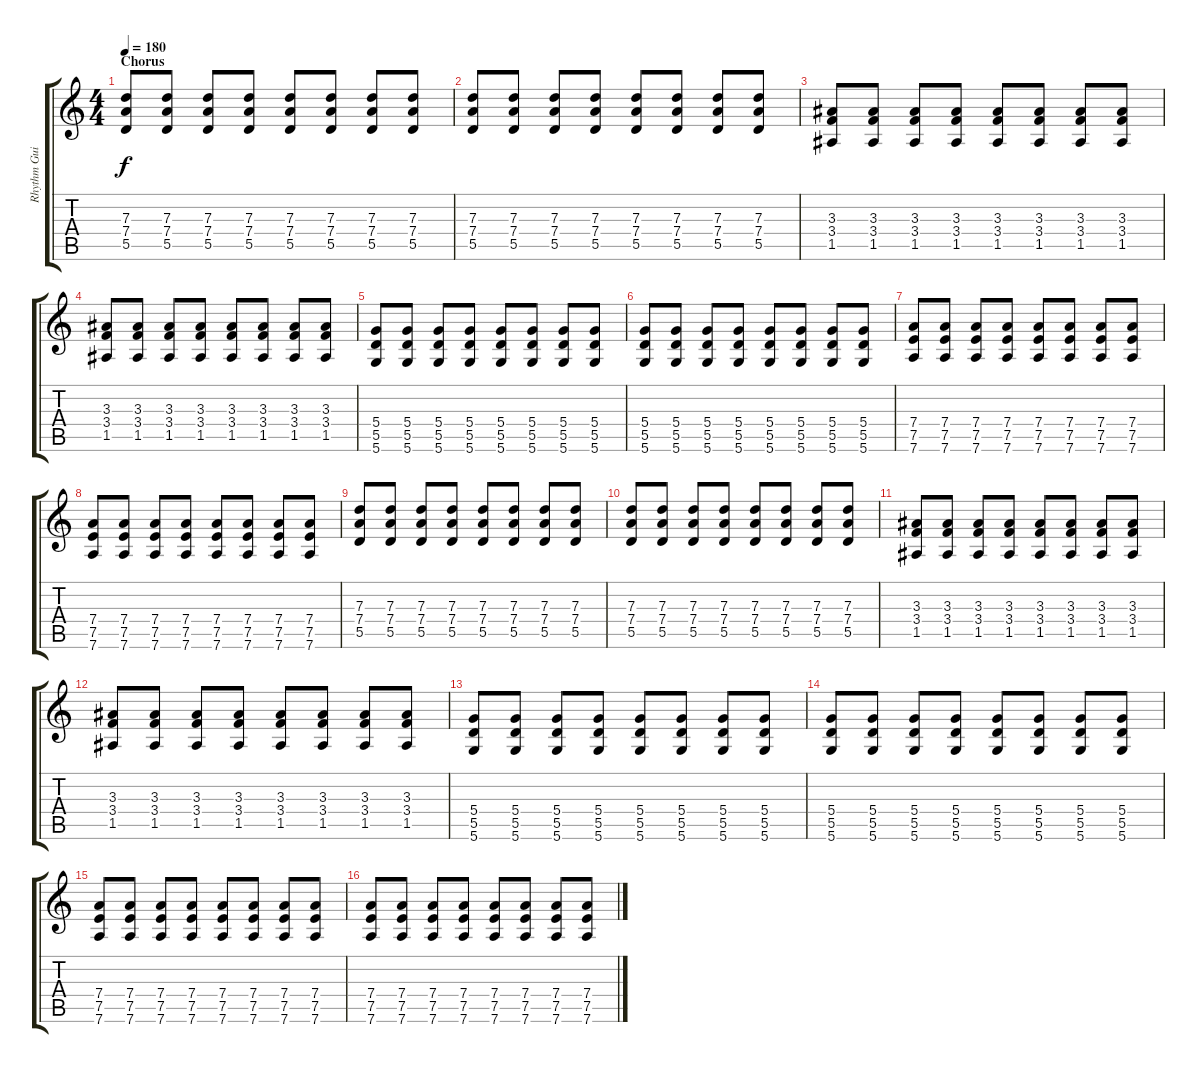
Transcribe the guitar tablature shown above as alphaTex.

\track ("Rhythm Guitar" "Rhythm Gui") {instrument overdrivenguitar}
\staff {score tabs}
\tuning (E4 B3 G3 D3 A2 D2) {hide}
\ts (4 4)
\section ("" "Chorus")
\tempo 180
\clef g2
\ks c
(7.3 7.4 5.5).8{dy f} (7.3 7.4 5.5).8 (7.3 7.4 5.5).8 (7.3 7.4 5.5).8 (7.3 7.4 5.5).8 (7.3 7.4 5.5).8 (7.3 7.4 5.5).8 (7.3 7.4 5.5).8 |
(7.3 7.4 5.5).8 (7.3 7.4 5.5).8 (7.3 7.4 5.5).8 (7.3 7.4 5.5).8 (7.3 7.4 5.5).8 (7.3 7.4 5.5).8 (7.3 7.4 5.5).8 (7.3 7.4 5.5).8 |
(3.3 3.4 1.5).8 (3.3 3.4 1.5).8 (3.3 3.4 1.5).8 (3.3 3.4 1.5).8 (3.3 3.4 1.5).8 (3.3 3.4 1.5).8 (3.3 3.4 1.5).8 (3.3 3.4 1.5).8 |
(3.3 3.4 1.5).8 (3.3 3.4 1.5).8 (3.3 3.4 1.5).8 (3.3 3.4 1.5).8 (3.3 3.4 1.5).8 (3.3 3.4 1.5).8 (3.3 3.4 1.5).8 (3.3 3.4 1.5).8 |
(5.4 5.5 5.6).8 (5.4 5.5 5.6).8 (5.4 5.5 5.6).8 (5.4 5.5 5.6).8 (5.4 5.5 5.6).8 (5.4 5.5 5.6).8 (5.4 5.5 5.6).8 (5.4 5.5 5.6).8 |
(5.4 5.5 5.6).8 (5.4 5.5 5.6).8 (5.4 5.5 5.6).8 (5.4 5.5 5.6).8 (5.4 5.5 5.6).8 (5.4 5.5 5.6).8 (5.4 5.5 5.6).8 (5.4 5.5 5.6).8 |
(7.4 7.5 7.6).8 (7.4 7.5 7.6).8 (7.4 7.5 7.6).8 (7.4 7.5 7.6).8 (7.4 7.5 7.6).8 (7.4 7.5 7.6).8 (7.4 7.5 7.6).8 (7.4 7.5 7.6).8 |
(7.4 7.5 7.6).8 (7.4 7.5 7.6).8 (7.4 7.5 7.6).8 (7.4 7.5 7.6).8 (7.4 7.5 7.6).8 (7.4 7.5 7.6).8 (7.4 7.5 7.6).8 (7.4 7.5 7.6).8 |
(7.3 7.4 5.5).8 (7.3 7.4 5.5).8 (7.3 7.4 5.5).8 (7.3 7.4 5.5).8 (7.3 7.4 5.5).8 (7.3 7.4 5.5).8 (7.3 7.4 5.5).8 (7.3 7.4 5.5).8 |
(7.3 7.4 5.5).8 (7.3 7.4 5.5).8 (7.3 7.4 5.5).8 (7.3 7.4 5.5).8 (7.3 7.4 5.5).8 (7.3 7.4 5.5).8 (7.3 7.4 5.5).8 (7.3 7.4 5.5).8 |
(3.3 3.4 1.5).8 (3.3 3.4 1.5).8 (3.3 3.4 1.5).8 (3.3 3.4 1.5).8 (3.3 3.4 1.5).8 (3.3 3.4 1.5).8 (3.3 3.4 1.5).8 (3.3 3.4 1.5).8 |
(3.3 3.4 1.5).8 (3.3 3.4 1.5).8 (3.3 3.4 1.5).8 (3.3 3.4 1.5).8 (3.3 3.4 1.5).8 (3.3 3.4 1.5).8 (3.3 3.4 1.5).8 (3.3 3.4 1.5).8 |
(5.4 5.5 5.6).8 (5.4 5.5 5.6).8 (5.4 5.5 5.6).8 (5.4 5.5 5.6).8 (5.4 5.5 5.6).8 (5.4 5.5 5.6).8 (5.4 5.5 5.6).8 (5.4 5.5 5.6).8 |
(5.4 5.5 5.6).8 (5.4 5.5 5.6).8 (5.4 5.5 5.6).8 (5.4 5.5 5.6).8 (5.4 5.5 5.6).8 (5.4 5.5 5.6).8 (5.4 5.5 5.6).8 (5.4 5.5 5.6).8 |
(7.4 7.5 7.6).8 (7.4 7.5 7.6).8 (7.4 7.5 7.6).8 (7.4 7.5 7.6).8 (7.4 7.5 7.6).8 (7.4 7.5 7.6).8 (7.4 7.5 7.6).8 (7.4 7.5 7.6).8 |
(7.4 7.5 7.6).8 (7.4 7.5 7.6).8 (7.4 7.5 7.6).8 (7.4 7.5 7.6).8 (7.4 7.5 7.6).8 (7.4 7.5 7.6).8 (7.4 7.5 7.6).8 (7.4 7.5 7.6).8
